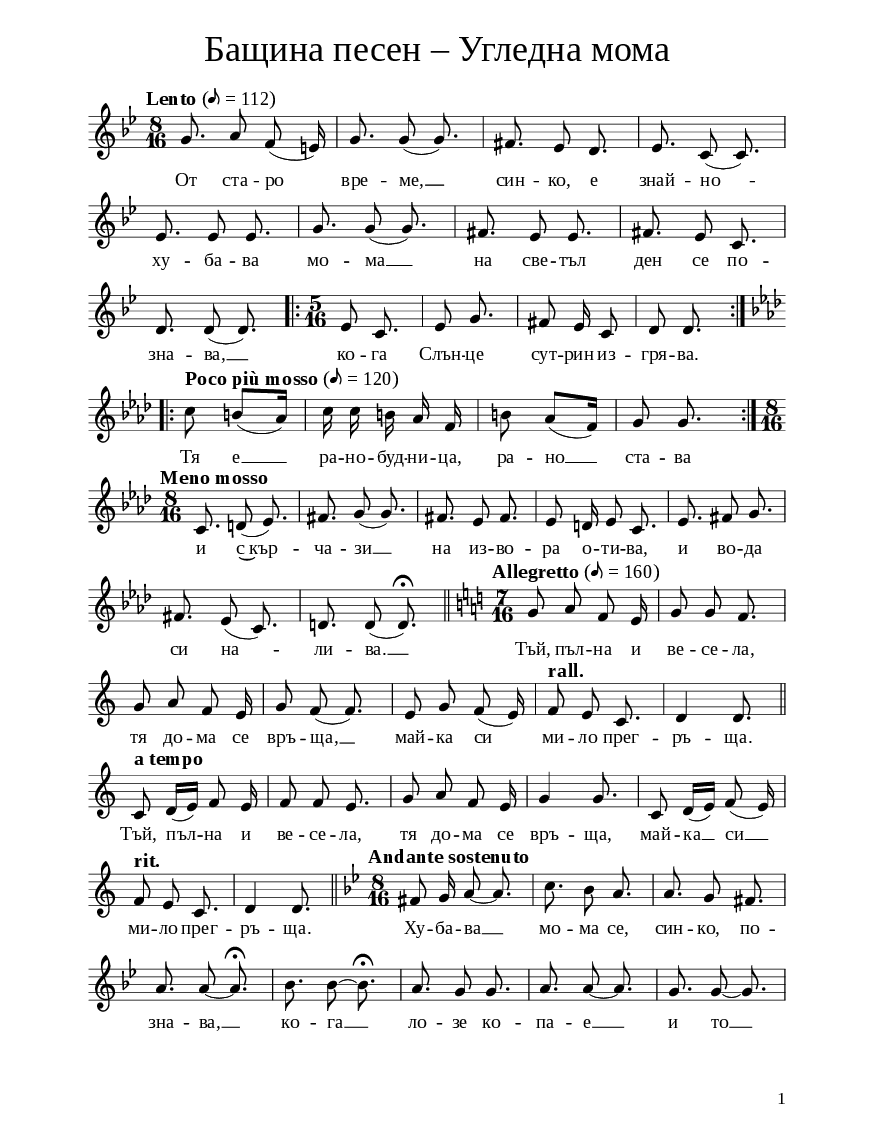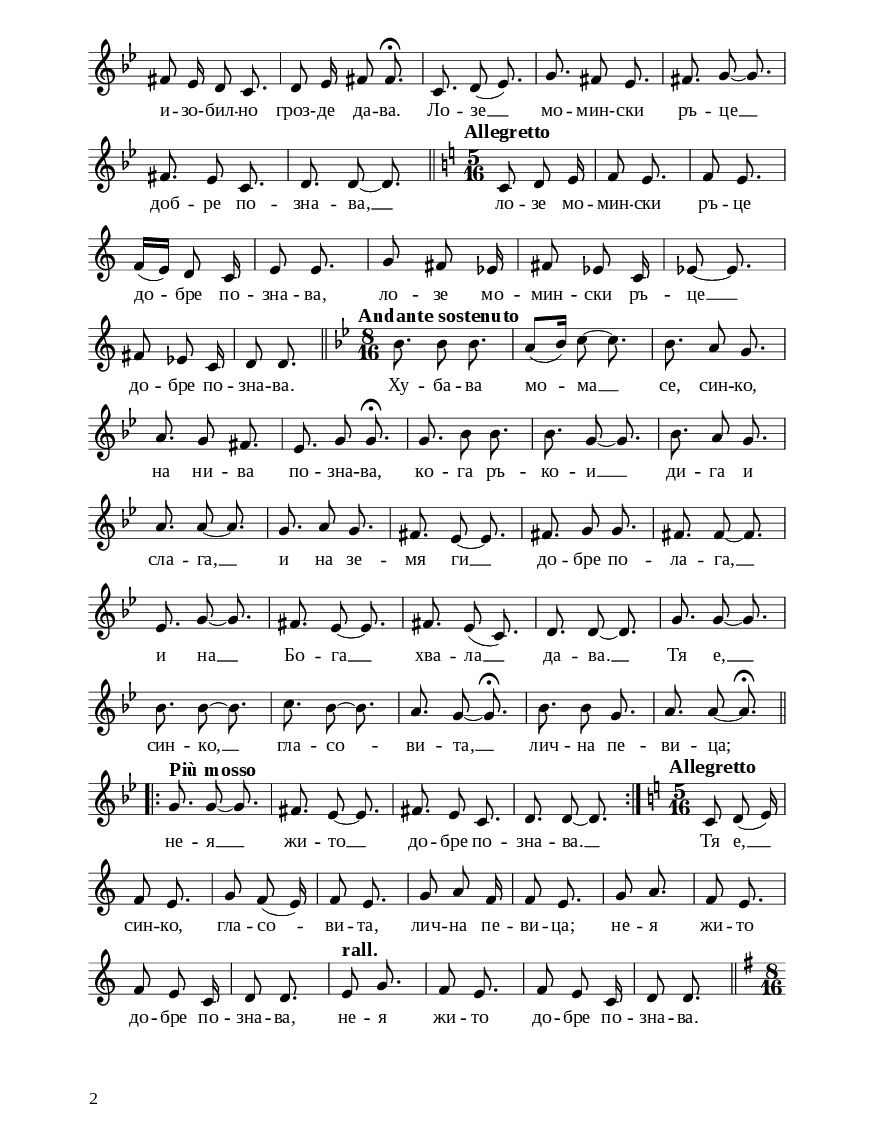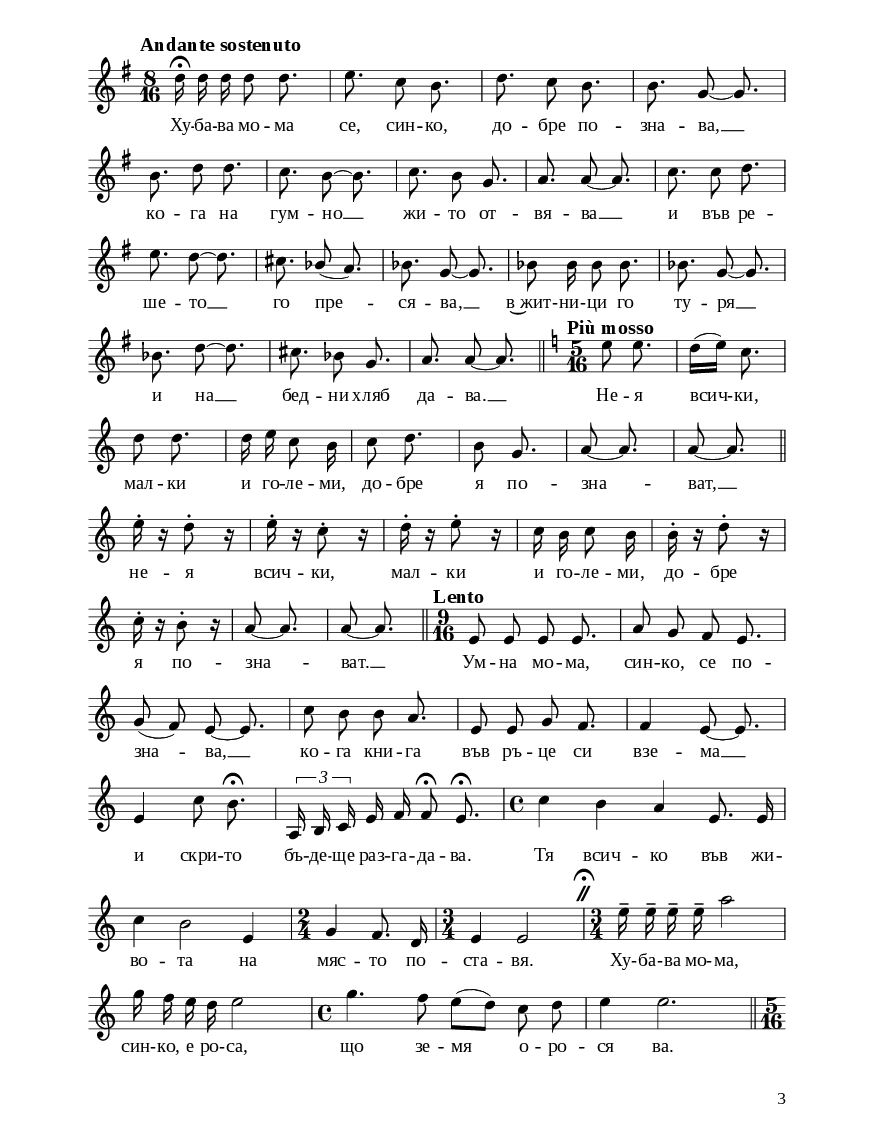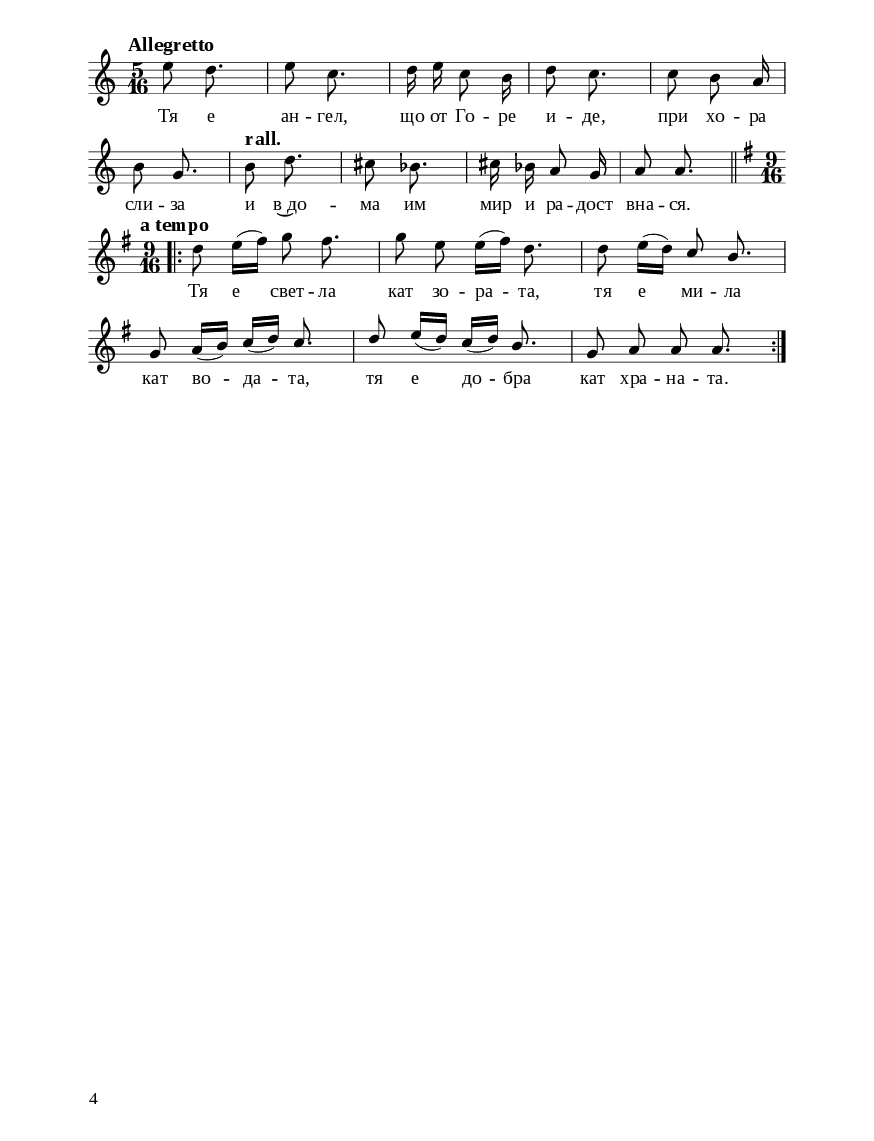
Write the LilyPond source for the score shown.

\version "2.24.3"

% include paper part and global functions
\include "include/globals.ily"
\bookpart {
  \label #'ref138
  \tocItem \markup "Бащина песен – Угледна мома"
  \paper {
    print-all-headers = ##t
    print-page-number = ##t
    print-first-page-number = ##t

    % put page numbers on the bottom
    oddHeaderMarkup = \markup ""
    evenHeaderMarkup = \markup ""
    oddFooterMarkup = \markup
    \fill-line {
      ""
      \if \should-print-page-number \fromproperty #'page:page-number-string
    }
    evenFooterMarkup = \markup
    \fill-line {
      \if \should-print-page-number \fromproperty #'page:page-number-string
      ""
    }

    left-margin = 1.5\cm
    right-margin = 1.5\cm
    top-margin = 1.6\cm
    bottom-margin = 1.2\cm
    ragged-bottom = ##t % do not spread the staves to fill the whole vertical space

    % change distance between staves
    system-system-spacing =
    #'((basic-distance . 11.5)
       (minimum-distance . 6)
       (padding . 1)
       (stretchability . 12))
  }
  \score {
    \layout {
      indent = 0.0\cm % remove first line indentation
      ragged-last = ##f % do spread last line to fill the whole space
      \override Staff.BarLine.thick-thickness = #4 %make the end and repeat bars thiner
      \override Score.VoltaBracket.font-size = #-1.7 % make the repeat number fontsize smaller


      \context {
        \Score
        \omit BarNumber %remove bar numbers
        
        
        \override MetronomeMark.font-size = #1.5 % increase the tempo fontsize
        \override TupletNumber.font-size = #0.4 % increase the triol number

      } % context

      \context {
        % change staff size
        \Staff
        
        
        \override StaffSymbol.thickness = #0.5
        \override BarLine.hair-thickness = #1
        %\override StaffSymbol.ledger-line-thickness = #'(0 . 0)
      }

      \context {
        % adjust space between staff and lyrics and between the two lyric lines
        \Lyrics
        \override VerticalAxisGroup.nonstaff-relatedstaff-spacing = #'((padding . 1))
        \override VerticalAxisGroup.nonstaff-nonstaff-spacing = #'((minimum-distance . 2))
        includeGraceNotes = ##t
      }
    } % layout

    \new Voice  \relative c' {
      \clef treble
      \key g \minor
      \time 8/16
      \tempoFunc "Lento" 8 "112"
      \autoBeamOff
      g'8. a8 f(e16) |
      g8. g8(g8.) |
      fis8. ees8 d8. |
      ees8. c8(c8.) | \break

      ees8. ees8 ees8. |
      g8. g8(g8.)  |
      fis8. ees8 ees8.  |
      fis8. ees8 c8.  | \break

      d8. d8(d8.)  |
      \bar ".|:" \time 5/16 ees8 c8.  |
      ees8 g8. |
      fis8 ees16 c8  |
      d8 d8. | \bar ":|.:" \break

      \tempoFunc "Poco più mosso" 8 "120"
      \key f \minor
      c'8 b8[(aes16)] |  |
      c16 c b aes f |  |
      b8 aes([f16])  |
      g8 g8. | \bar ":|."

      \time 8/16 \break
      \tempo "Meno mosso" c,8. d8(ees8.) |
      fis8. g8 (g8.) |
      fis8. ees8 fis8. |
      ees8 d16 ees8 c8. |
      ees8. fis8 g8. | \break

      fis8.ees8(c8.) |
      d8. d8(d8.\fermata) | \bar "||"
      \time 7/16
      \key c \major
      \tempoFunc "Allegretto" 8 "160"
      g8 a f e16 |
      g8 g f8. | \break

      g8 a f e16 |
      g8 f(f8.) |
      e8 g f(e16) |
      \tempo "rall." f8 e c8. |
      d4 d8. | \bar "||" \break

      \tempo "a tempo"
      c8 d16[(e)] f8 e16 |
      f8 f e8. |
      g8 a f e16 |
      g4 g8. |
      c,8 d16[(e)] f8(e16) | \break

      \tempo "rit."
      f8 e c8. |
      d4 d8. | \bar "||"
      \key g \minor
      \time 8/16
      \tempo "Andante sostenuto"
      fis8 g16 a8~ a8. |
      c8. bes8 a8. |
      a8. g8 fis8. | \break

      a8. a8~ a8.\fermata |
      bes8. bes8~ bes8.\fermata |
      a8. g8 g8. |
      a8. a8~ a8. |
      g8. g8~ g8. | \break

      fis8 ees16 d8 c8. |
      d8 ees16 fis8 fis8.\fermata |
      c8. d8(ees8.) |
      g8. fis8 ees8. |
      fis8. g8~ g8. | \break

      fis8. ees8 c8. |
      d8. d8~ d8. | \bar "||"
      \key c \major
      \time 5/16
      \tempo "Allegretto"
      c8 d e 16 |
      f8 e8. |
      f8 e8. | \break

      f16[(e)] d8 c16 |
      e8 e8.|
      g8 fis ees16 |
      fis8 ees8 c16 |
      ees8~ ees8. | \break

      fis8 ees8 c16 |
      d8 d8. | \bar "||"
      \key g \minor
      \time 8/16
      \tempo "Andante sostenuto"
      bes'8. bes8 bes8. |
      a8[(bes16)] c8~ c8. |
      bes8. a8 g8. | \break
      a8. g8 fis8. |
      ees8. g8 g8.\fermata |
      g8. bes8 bes8. |
      bes8. g8~ g8. |
      bes8. a8 g8. | \break

      a8. a8~ a8. |
      g8. a8 g8. |
      fis8. ees8~ ees8. |
      fis8. g8 g8. |
      fis8. fis8~ fis8. | \break

      ees8. g8~ g8. |
      fis8. ees8~ ees8. |
      fis8. ees8(c8.) |
      d8. d8~ d8. |
      g8. g8~ g8. | \break

      bes8. bes8~ bes8. |
      c8. bes8~ bes8. |
      a8. g8~ g8.\fermata |
      bes8. bes8 g8. |
      a8. a8~ a8.\fermata | \break

      \bar ".|:-||"  \tempo "Più mosso"
      g8. g8~ g8. |
      fis8. ees8~ ees8. |
      fis8. ees8 c8. |
      d8. d8~ d8. | \bar ":|."

      \key c \major
      \time 5/16
      \tempo "Allegretto"
      c8 d(e16) | \break

      f8 e8. |
      g8 f8(e16) |
      f8 e8. |
      g8 a f16 |
      f8 e8. |
      g8 a8. |
      f8 e8. | \break

      f8 e c16 |
      d8 d8. |
      \tempo "rall."
      e8 g8. |
      f8 e8. |
      f8 e c16 |
      d8 d8. | \bar "||"
      \time 8/16
      \key g \major
      \break

      \tempo "Andante sostenuto"
      d'16\fermata d d d8 d8. |
      e8. c8 b8. |
      d8. c8 b8. |
      b8. g8~ g8. \break

      b8. d8 d8. |
      c8. b8~ b8. |
      c8. b8 g8. |
      a8. a8~ a8. |
      c8. c8 d8. | \break

      e8. d8~ d8. |
      cis8. \stemUp bes8(a8.) \stemNeutral |
      bes8. g8~ g8. |
      bes8 bes16 bes8 bes8. |
      bes8. g8~ g8. | \break
      bes8. d8~ d8. |
      cis8. bes8 g8. |
      a8. a8~ a8. |  \bar "||"
      \key c \major
      \time 5/16
      \tempo "Più mosso" e'8 e8. |
      d16[(e)] c8. | \break
      d8 d8. |
      d16 e c8  b16 |
      c8 d8. |
      b8 g8. |
      a8~ a8. |
      a8~ a8. | \bar "||" \break

      e'16\staccato r16 d8\staccato r16 |
      e16\staccato r16 c8\staccato r16 |
      d16\staccato r16 e8\staccato r16 |
      c16 b c8 b16 |
      b16\staccato r16 d8\staccato r16 | \break

      c16\staccato r16 b8\staccato r16 |
      a8~ a8. |
      a8~ a8. |  \bar "||"
      \key a \minor
      \time 9/16
      \tempo "Lento" e8 e e e8. |
      a8 g f e8. | \break

      g8(f) e8~ e8. |
      c'8 b b a8. |
      e8 e g f8. |
      f4 e8~ e8. | \break

      e4 c'8 b8.\fermata |
      \tuplet 3/2 { a,16 b c } e f f8\fermata e8.\fermata |
      \time 4/4 c'4 b a e8. e16  \break |

      c'4 b2 e,4 |
      \time 2/4 g4 f8. d16 |
      \time 3/4 e4   e2 \mark\markup{ \column { \hspace #0 \center-align \normalsize \musicglyph #"scripts.ufermata"  \center-align \normalsize \musicglyph #"scripts.caesura.straight" }}
      |
      \bar "|"
      \time 3/4  | % 149

      e'16 --e16 --e16 --
      e16 --a2   \break | % 151
      g16 f16 e16 d16
      e2 | % 152

      \time 4/4  | % 152
      g4.f8 e8 ( [d8 ] )
      c8 d8  | % 153
      e4 e2. \bar "||" \break
      \tempo "Allegretto"
      \time 5/16  | % 154
      e8 d8. | % 155
      e8 c8. | % 156
      d16 e16  c8 b16 |% 158
      d8 c8. | c8 b8 a16 | \break
      b8  g8. |
      \tempo"rall."b8 d8. | % 161
      cis8 bes8. | % 162
      cis16 bes16  a8  g16 | % 163
      a8  a8. \bar "||"

      \break \repeat volta 1 {
        | % 164
        \bar ".|:-||"  \key g \major \time 9/16 | % 164
        \tempo"a tempo" d8 e16 ( [
        fis16 ) ] g8 fis8. | % 165
        g8 e8 e16 ( [ \stemDown
        fis16 ) ]d8. | % 166
        d8 e16 ( [d16 ) ] \stemUp
        c8 b8. \break | % 167
        g8 a16 ( [  b16 ) ]c16 (
        [d16 ) ]c8. | % 168
        d8 e16 ( [d16 ) ] \stemUp
        c16 ( [d16 ) ]b8. | % 169
        g8  a8  a8  a8. \bar ":|."
      }


    }

    \addlyrics {
      От ста -- ро вре -- ме, __ син -- ко, е знай -- но --
      ху -- ба -- ва мо -- ма __ на све -- тъл ден се по --
      зна -- ва, __ ко -- га Слън -- це сут -- рин из -- гря -- ва.
      Тя е __ ра -- но -- буд -- ни -- ца, ра -- но __ ста -- ва
      и с~кър -- ча -- зи __ на из -- во -- ра о -- ти -- ва, и во -- да
      си на -- ли -- ва. __ Тъй, пъл -- на и ве -- се -- ла,
      тя до -- ма се връ -- ща, __ май -- ка си ми -- ло прег -- ръ -- ща.
      Тъй, пъл -- на и ве -- се -- ла,  тя до -- ма се връ -- ща, май -- ка __ си __
      ми -- ло прег -- ръ -- ща. Ху -- ба -- ва __ мо -- ма се, син -- ко, по --
      зна -- ва, __ ко -- га __ ло -- зе ко -- па -- е __ и то __
      и -- "зо-" -- бил -- но "гроз-" -- де да -- ва. Ло -- зе __ мо -- "мин-" -- ски ръ -- це __
      доб -- ре по -- зна -- ва, __ ло -- зе мо -- мин -- ски ръ -- це
      до -- бре по -- зна -- ва, ло -- зе мо -- мин -- ски ръ -- це __
      до -- бре по -- зна -- ва. Ху -- ба -- ва мо -- ма __ се, син -- ко,
      на ни -- ва по -- зна -- ва, ко -- га ръ -- ко -- и __ ди -- га и
      сла -- га, __ и на  зе -- мя ги __ до -- бре по -- ла -- га, __
      и на __ Бо -- га __  хва -- ла __ да -- ва. __ Тя е, __
      син -- ко, __ гла -- со -- ви -- та, __  лич -- на пе -- ви -- ца;
      не -- я __ жи -- то __ до -- бре по -- зна -- ва. __ Тя е, __
      син -- ко, гла -- со -- ви -- та, лич -- на пе -- ви -- ца; не -- я жи -- то
      до -- бре по -- зна -- ва, не -- я жи -- то до -- бре по -- зна -- ва.
      Ху -- ба -- ва мо -- ма се, син -- ко, до -- бре по -- зна -- ва, __
      ко -- га на гум -- но __  жи -- то от -- вя -- ва __ и във ре --
      ше -- то __ го пре -- ся -- ва, __ "в~жит-" -- "ни-" -- ци го ту -- ря __
      и на __  бед -- ни хляб да -- ва. __ Не -- я "всич-" -- ки,
      мал -- ки и го -- ле -- ми, до -- бре я по -- зна -- ват, __
      не -- я всич -- ки, мал -- ки и го -- ле -- ми, до -- бре
      я по -- зна -- ват. __ Ум -- на мо -- ма, син -- ко, се по --
      зна -- ва, __ ко -- га кни -- га във ръ -- це си взе -- ма __
      и скри -- то бъ -- де -- ще раз -- га -- да -- ва. Тя всич -- ко във жи --
      во -- та на мяс -- то по -- ста -- вя. "Ху-" -- "ба-" -- ва "мо-" -- ма,
      "син-" -- ко, е "ро-" -- са, що зе -- мя о -- ро -- ся ва.
      Тя е ан -- гел, що от Го -- ре и -- де, при хо -- ра
      сли -- за  и в~до -- ма им мир и ра -- дост вна -- ся.
      Тя е свет -- ла кат зо -- ра -- та, тя е ми -- ла
      кат во -- да -- та, тя е до -- бра кат хра -- на -- та.
    }

    \header {
      title = \titleFunc #'ref_desc_5 "Бащина песен – Угледна мома" "Baština pesen – Ugledna moma"
    }

    \midi{}

  } % score

} % bookpart
